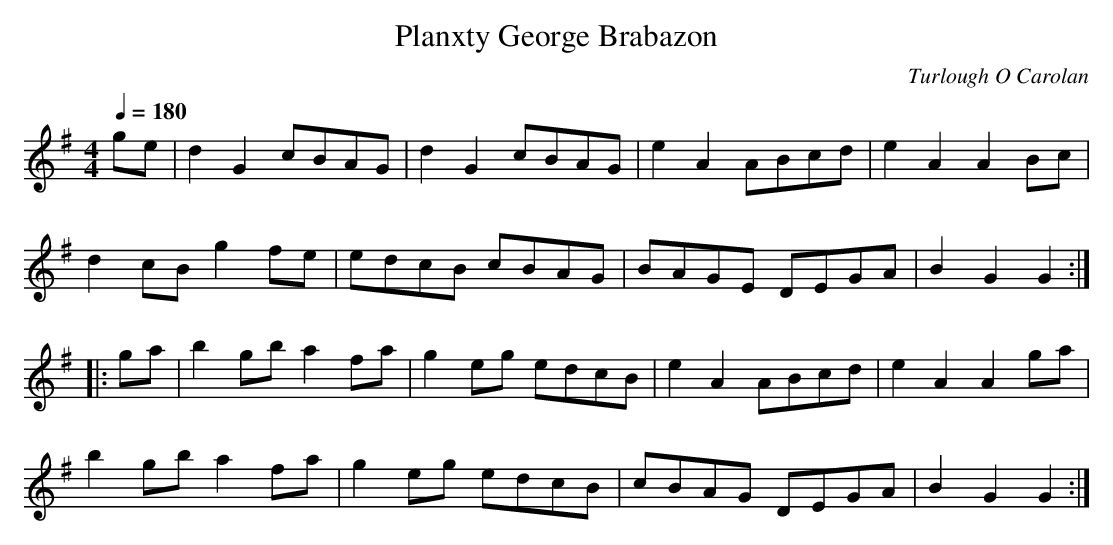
X:1
T:Planxty George Brabazon
C:Turlough O Carolan
L:1/8
M:4/4
Q:1/4=180
K:G
ge|d2G2cBAG|d2G2cBAG|e2A2ABcd|e2A2A2Bc|
d2cB g2fe|edcB cBAG|BAGE DEGA|B2G2G2:|
|:ga|b2gb a2fa|g2eg edcB|e2A2ABcd|e2A2A2ga|
b2gb a2fa|g2eg edcB|cBAG DEGA|B2G2G2:|
